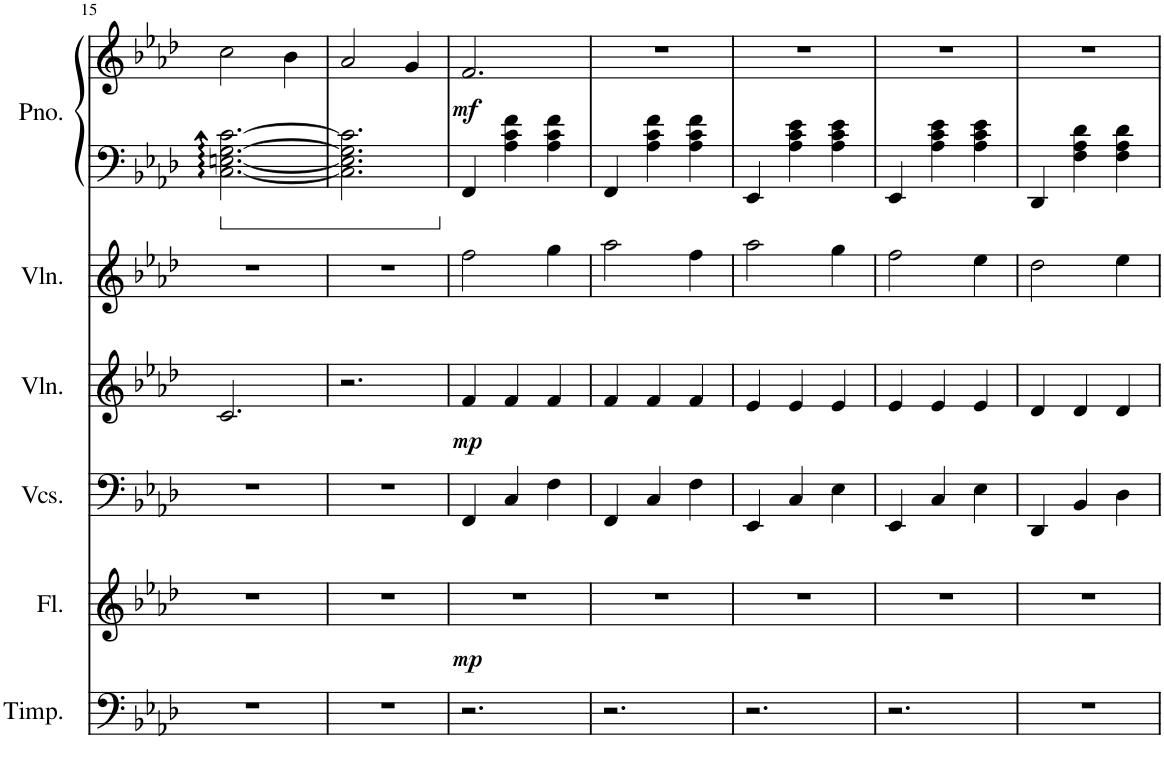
**kern	**kern	**dynam	**kern	**kern	**dynam	**kern	**kern	**kern	**dynam
*part6	*part5	*part5	*part4	*part3	*part3	*part2	*part1	*part1	*part1
*staff7	*staff6	*staff6	*staff5	*staff4	*staff4	*staff3	*staff2	*staff1	*staff1/2
*I"Timpani	*I"Flute	*	*I"Violoncellos	*I"Violin II	*	*I"Violin I	*I"Piano	*	*
*I'Timp.	*I'Fl.	*	*I'Vcs.	*I'Vln.	*	*I'Vln.	*I'Pno.	*	*
!!LO:PB:g=z
*clefF4	*clefG2	*	*clefF4	*clefG2	*	*clefG2	*clefF4	*clefG2	*
*k[b-e-a-d-]	*k[b-e-a-d-]	*	*k[b-e-a-d-]	*k[b-e-a-d-]	*	*k[b-e-a-d-]	*k[b-e-a-d-]	*k[b-e-a-d-]	*
*M3/4	*M3/4	*	*M3/4	*M3/4	*	*M3/4	*M3/4	*M3/4	*
=15	=15	=15	=15	=15	=15	=15	=15	=15	=15
2.r	2.r	.	2.r	2.c/	.	2.r	[2.C\: [2.En\: [2.G\: [2.c\:	2cc\	.
.	.	.	.	.	.	.	.	4b-\	.
=16	=16	=16	=16	=16	=16	=16	=16	=16	=16
2.r	2.r	.	2.r	2.r	.	2.r	2.C\] 2.E\] 2.G\] 2.c\]	2a-/	.
.	.	.	.	.	.	.	.	4g/	.
=17	=17	=17	=17	=17	=17	=17	=17	=17	=17
!	!	!LO:DY:b	!	!	!LO:DY:b	!	!	!	!LO:DY:b
2.r	2.r	mp	4FF/	4f/	mp	2ff\	4FF/	2.f/	mf
.	.	.	4C/	4f/	.	.	4A-\ 4c\ 4f\	.	.
.	.	.	4F\	4f/	.	4gg\	4A-\ 4c\ 4f\	.	.
=18	=18	=18	=18	=18	=18	=18	=18	=18	=18
2.r	2.r	.	4FF/	4f/	.	2aa-\	4FF/	2.r	.
.	.	.	4C/	4f/	.	.	4A-\ 4c\ 4f\	.	.
.	.	.	4F\	4f/	.	4ff\	4A-\ 4c\ 4f\	.	.
=19	=19	=19	=19	=19	=19	=19	=19	=19	=19
2.r	2.r	.	4EE-/	4e-/	.	2aa-\	4EE-/	2.r	.
.	.	.	4C/	4e-/	.	.	4A-\ 4c\ 4e-\	.	.
.	.	.	4E-\	4e-/	.	4gg\	4A-\ 4c\ 4e-\	.	.
=20	=20	=20	=20	=20	=20	=20	=20	=20	=20
2.r	2.r	.	4EE-/	4e-/	.	2ff\	4EE-/	2.r	.
.	.	.	4C/	4e-/	.	.	4A-\ 4c\ 4e-\	.	.
.	.	.	4E-\	4e-/	.	4ee-\	4A-\ 4c\ 4e-\	.	.
=21	=21	=21	=21	=21	=21	=21	=21	=21	=21
2.r	2.r	.	4DD-/	4d-/	.	2dd-\	4DD-/	2.r	.
.	.	.	4BB-/	4d-/	.	.	4F\ 4A-\ 4d-\	.	.
.	.	.	4D-\	4d-/	.	4ee-\	4F\ 4A-\ 4d-\	.	.
=	=	=	=	=	=	=	=	=	=
*-	*-	*-	*-	*-	*-	*-	*-	*-	*-
